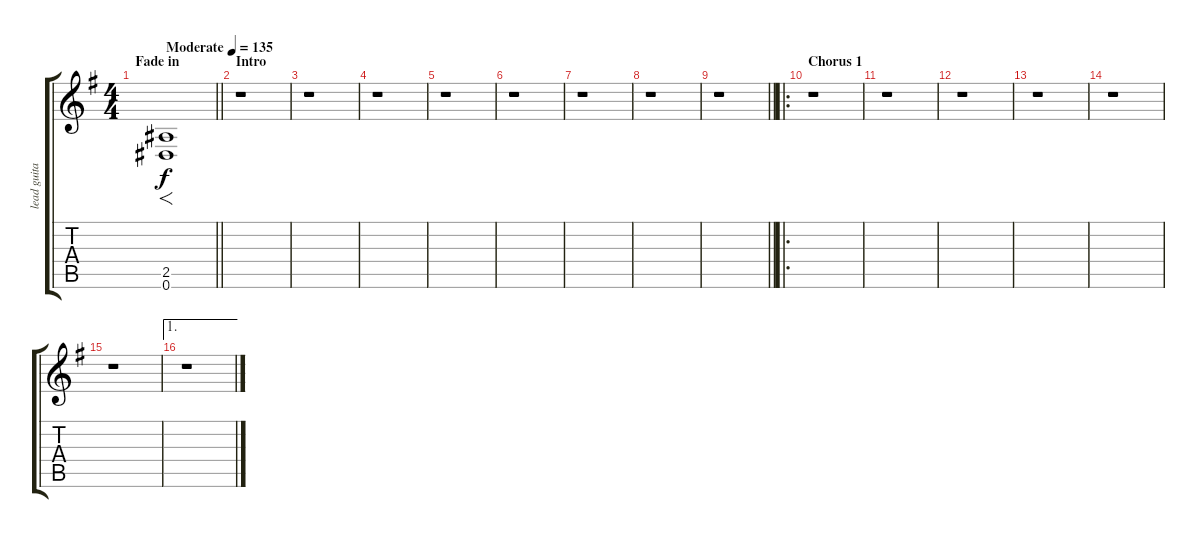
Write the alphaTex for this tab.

\track ("lead guitar" "lead guita") {instrument distortionguitar}
\staff {score tabs}
\tuning (Eb4 Bb3 Gb3 Db3 Ab2 Eb2) {hide}
\ts (4 4)
\section ("" "Fade in")
\tempo (135 "Moderate")
\clef g2
\barLineRight lightlight
\ks eminor
(2.5 0.6).1{f dy f instrument distortionguitar} |
\section ("" "Intro")
r.1 |
r.1 |
r.1 |
r.1 |
r.1 |
r.1 |
r.1 |
\barLineRight lightlight
r.1 |
\ro
\section ("" "Chorus 1")
r.1 |
r.1 |
r.1 |
r.1 |
r.1 |
r.1 |
\ae 1
r.1
